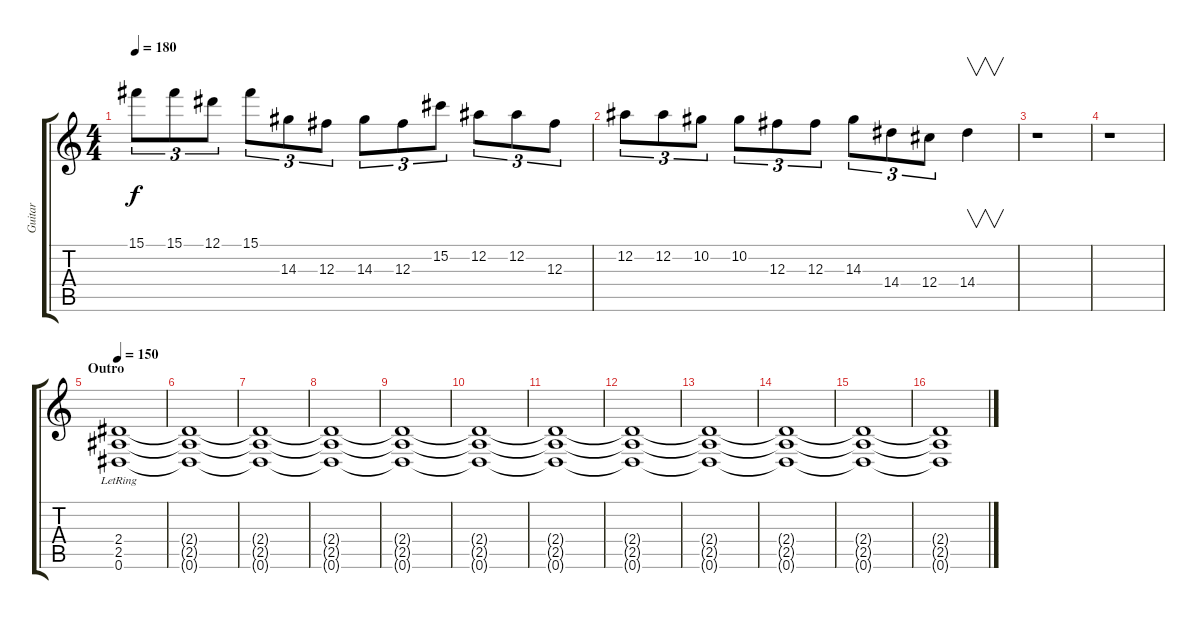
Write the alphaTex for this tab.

\track ("Guitar" "Guitar") {instrument overdrivenguitar}
\staff {score tabs}
\tuning (Eb4 Bb3 Gb3 Db3 Ab2 Eb2) {hide}
\ts (4 4)
\tempo 180
\clef g2
\ks c
15.1.8{tu (3 2) dy f} 15.1.8{tu (3 2)} 12.1.8{tu (3 2)} 15.1.8{tu (3 2)} 14.3.8{tu (3 2)} 12.3.8{tu (3 2)} 14.3.8{tu (3 2)} 12.3.8{tu (3 2)} 15.2.8{tu (3 2)} 12.2.8{tu (3 2)} 12.2.8{tu (3 2)} 12.3.8{tu (3 2)} |
12.2.8{tu (3 2)} 12.2.8{tu (3 2)} 10.2.8{tu (3 2)} 10.2.8{tu (3 2)} 12.3.8{tu (3 2)} 12.3.8{tu (3 2)} 14.3.8{tu (3 2)} 14.4.8{tu (3 2)} 12.4.8{tu (3 2)} 14.4.4{v} |
r.1 |
r.1 |
\section ("" "Outro")
\tempo 150
(2.4{lr} 2.5{lr} 0.6{lr}).1 |
(2.4{t} 2.5{t} 0.6{t}).1 |
(2.4{t} 2.5{t} 0.6{t}).1 |
(2.4{t} 2.5{t} 0.6{t}).1 |
(2.4{t} 2.5{t} 0.6{t}).1 |
(2.4{t} 2.5{t} 0.6{t}).1 |
(2.4{t} 2.5{t} 0.6{t}).1 |
(2.4{t} 2.5{t} 0.6{t}).1 |
(2.4{t} 2.5{t} 0.6{t}).1 |
(2.4{t} 2.5{t} 0.6{t}).1 |
(2.4{t} 2.5{t} 0.6{t}).1 |
(2.4{t} 2.5{t} 0.6{t}).1
